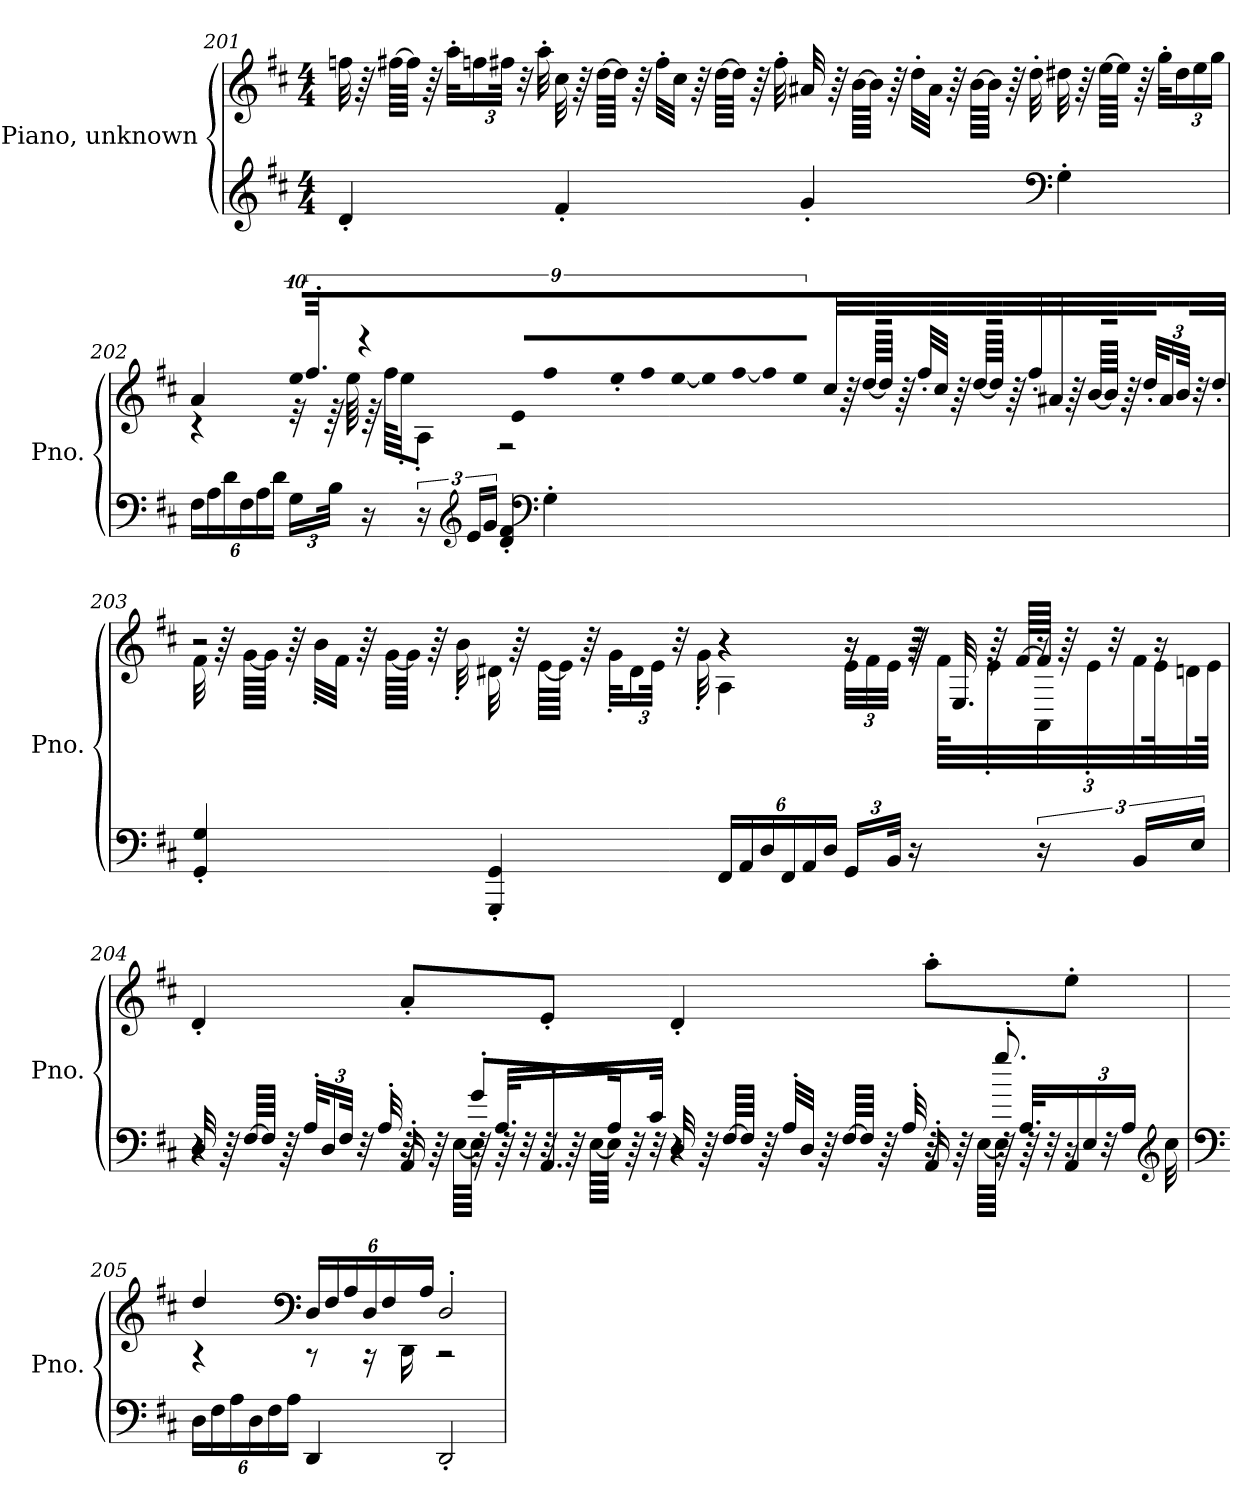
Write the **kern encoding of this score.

**kern	**kern
*part1	*part1
*staff2	*staff1
*I"Piano, unknown	*
*I'Pno.	*
!!LO:PB:g=z
*clefG2	*clefG2
*k[f#c#]	*k[f#c#]
*M4/4	*M4/4
=201	=201
4d'/	32ffn\
.	64r
.	[64ff#X\LLLL
.	64ff#\JJJJ]
.	64r
.	32aa'\KLL
*	*Xbrackettup
.	24ffn\
.	48ff#X\JJk
.	32r
.	32aa'\
4f#'/	32cc#\
.	64r
.	[64dd\LLLL
.	64dd\JJJJ]
.	64r
.	32ff#'\LLL
.	32cc#\JJJ
.	64r
.	[64dd\LLLL
.	64dd\JJJJ]
.	64r
.	32ff#'\
4g'/	32a#X/
.	64r
.	[64b\LLLL
.	64b\JJJJ]
.	64r
.	32dd'\LLL
.	32a#\JJJ
.	64r
.	[64b\LLLL
.	64b\JJJJ]
.	64r
.	32dd'\
*clefF4	*
4G'\	32dd#X\
.	64r
.	[64ee\LLLL
.	64ee\JJJJ]
.	64r
.	32gg'\KLL
.	24dd#\
.	24ee\
.	24gg\JJ
!!LO:LB:g=z
=202	=202
*Xbrackettup	*
*	*^
24F#\LL	4a/	4r
24A\	.	.
24d\	.	.
24F#\	.	.
24A\	.	.
24d\JJ	.	.
*	*brackettup	*
!	!LO:N:vis=64	!
24G\LL	640%9ee/KLLL	32r
.	36.ff#'/JJJ	.
.	.	64r
48B\JJk	.	.
.	.	64ee\
!	!LO:N:vis=32	!
.	1920%53r	.
16r	.	64r
.	.	64ff#\KLLL
!	!LO:N:vis=32	!
.	1920%53e/LLL	.
.	.	32ee'\JJ
!	!LO:N:vis=32	!
.	1920%53ff#/	.
*brackettup	*	*
24r	.	8A'\J
.	1920ryy	.
!	!LO:N:vis=32	!
.	1920%53ee'/	.
*clefG2	*	*
!	!LO:N:vis=64	!
24e/LL	640%9ff#/L	.
!	!LO:N:vis=64	!
.	[640%9ee/	.
!	!LO:N:vis=64	!
.	640%9ee/]	.
24g/JJ	.	.
!	!LO:N:vis=64	!
.	[640%9ff#/	.
!	!LO:N:vis=64	!
.	640%9ff#/]	.
!	!LO:N:vis=64	!
.	640%9ee/JJJJ	.
4d/' 4f#/'	.	2r
.	32cc#/	.
.	64r	.
.	[64dd/LLLL	.
.	64dd/JJJJ]	.
.	64r	.
.	32ff#'/LLL	.
.	32cc#/JJJ	.
.	64r	.
.	[64dd/LLLL	.
.	64dd/JJJJ]	.
.	64r	.
.	32ff#'/	.
*clefF4	*	*
4G'\	.	.
.	32a#X/	.
.	64r	.
.	[64b/LLLL	.
.	64b/JJJJ]	.
.	64r	.
.	32dd'/KLL	.
*	*Xbrackettup	*
.	24a#/	.
.	48b/JJk	.
.	32r	.
.	32dd'/	.
960ryy	.	960ryy
!!LO:LB:g=z
=203	=203	=203
*	*	*^
4GG/' 4G/'	2r	32f#\	2r
.	.	64r	.
.	.	[64g\LLLL	.
.	.	64g\JJJJ]	.
.	.	64r	.
.	.	32b'\LLL	.
.	.	32f#\JJJ	.
.	.	64r	.
.	.	[64g\LLLL	.
.	.	64g\JJJJ]	.
.	.	64r	.
.	.	32b'\	.
4GGG/' 4GG/'	.	32d#X\	.
.	.	64r	.
.	.	[64e\LLLL	.
.	.	64e\JJJJ]	.
.	.	64r	.
.	.	32g'\KLL	.
.	.	24d#\	.
.	.	48e\JJk	.
.	.	32r	.
.	.	32g'\	.
*Xbrackettup	*	*	*
24FF#/LL	4r	4A\	4r
24AA/	.	.	.
24D/	.	.	.
24FF#/	.	.	.
24AA/	.	.	.
24D/JJ	.	.	.
24GG/LL	16r	48e\LLL	16r
.	.	48f#\	.
48BB/JJk	.	48e\JJJ	.
16r	32r	64r	64r
.	.	64f#\KLLL	32.E/
.	64r	32e'\	.
.	[64f#/LLLL	.	.
*brackettup	*	*	*
24r	64f#/JJJJ]	48AA\	8r
.	64r	.	.
.	.	48e'\	.
.	32r	.	.
24BB/LL	.	48f#\	.
.	16r	64e\K	.
.	.	32dn\	.
24E/JJ	.	.	.
.	.	64e\JJJk	.
*	*v	*v	*v
!!LO:LB:g=z
=204	=204
*^	*
*	*^	*
4r	4r	32D/	4d'/
.	.	64r	.
.	.	[64F#/LLLL	.
.	.	64F#/JJJJ]	.
.	.	64r	.
.	.	32A'/KLL	.
*	*	*Xbrackettup	*
.	.	24D/	.
.	.	48F#/JJk	.
.	.	32r	.
.	.	32A'/	.
16r	32r	16AA'/	8a'/L
.	64r	.	.
.	[64E\LLLL	.	.
8g'/L	64E\JJJJ]	64r	.
.	64r	32.A/KLL	.
.	32r	.	.
.	32r	16.AA'/	8e'/J
.	64r	.	.
.	[64E\LLLL	.	.
16A/Jk	64E\JJJJ]	.	.
.	64r	.	.
.	32r	32c#/JJk	.
4r	4r	32D/	4d'/
.	.	64r	.
.	.	[64F#/LLLL	.
.	.	64F#/JJJJ]	.
.	.	64r	.
.	.	32A'/LLL	.
.	.	32D/JJJ	.
.	.	64r	.
.	.	[64F#/LLLL	.
.	.	64F#/JJJJ]	.
.	.	64r	.
.	.	32A'/	.
16r	32r	16AA'/	8aa'\L
.	64r	.	.
.	[64E\LLLL	.	.
8.gg'/	64E\JJJJ]	64r	.
.	64r	32.A/KLL	.
.	32r	.	.
.	16r	24AA/	8ee'\J
.	.	24E/	.
.	32r	.	.
.	.	24A/JJ	.
*clefG2	*	*	*
.	32cc#\	.	.
*v	*v	*v	*
!!LO:LB:g=z
=205	=205
*clefF4	*
*	*^
24D\LL	4dd/	4r
24F#\	.	.
24A\	.	.
24D\	.	.
24F#\	.	.
24A\JJ	.	.
*	*clefF4	*
4DD/	24D/LL	8r
.	24F#/	.
.	24A/	.
.	24D/	16r
.	24F#/	.
.	.	16DD\
.	24A/JJ	.
2DD'/	2D'/	2r
*	*v	*v
=	=
*-	*-
